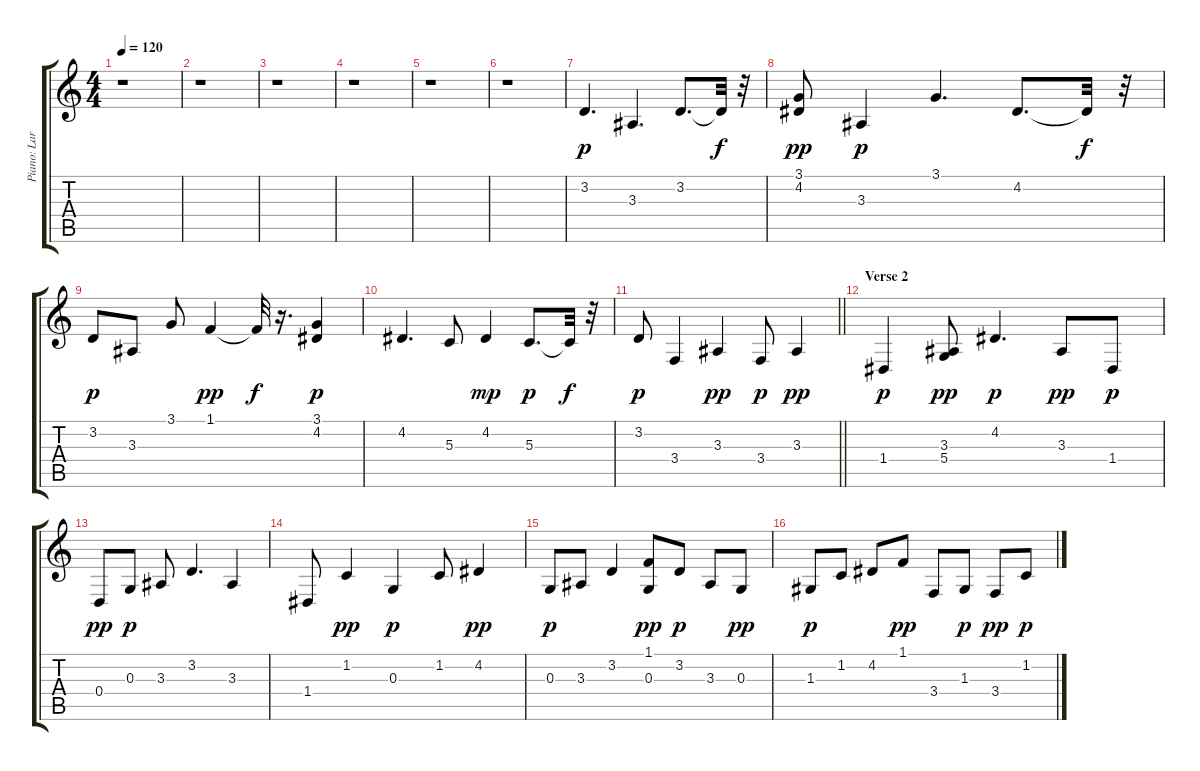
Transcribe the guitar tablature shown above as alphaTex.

\track ("Piano: Larry Knechtel[Left]" "Piano: Lar") {instrument acousticgrandpiano}
\staff {score tabs}
\tuning (E4 B3 G3 D3 A2 E2) {hide}
\ts (4 4)
\tempo 120
\clef g2
\ks c
r.1{dy p} |
r.1 |
r.1 |
r.1 |
r.1 |
r.1 |
3.2.4{d} 3.3.4{d} 3.2.8{d} 3.2{t}.32{dy f} r.32 |
(3.1 4.2).8{dy pp} 3.3.4{dy p} 3.1.4{d} 4.2.8{d} 4.2{t}.32{dy f} r.32 |
3.2.8{dy p} 3.3.8 3.1.8 1.1.4{dy pp} 1.1{t}.32{dy f} r.16{d} (3.1 4.2).4{dy p} |
4.2.4{d} 5.3.8 4.2.4{dy mp} 5.3.8{d dy p} 5.3{t}.32{dy f} r.32 |
\barLineRight lightlight
3.2.8{dy p} 3.4.4 3.3.4{dy pp} 3.4.8{dy p} 3.3.4{dy pp} |
\section ("" "Verse 2")
1.4.4{dy p} (3.3 5.4).8{dy pp} 4.2.4{d dy p} 3.3.8{dy pp} 1.4.8{dy p} |
0.4.8{dy pp} 0.3.8{dy p} 3.3.8 3.2.4{d} 3.3.4 |
1.4.8 1.2.4{dy pp} 0.3.4{dy p} 1.2.8 4.2.4{dy pp} |
0.3.8{dy p} 3.3.8 3.2.4 (1.1 0.3).8{dy pp} 3.2.8{dy p} 3.3.8 0.3.8{dy pp} |
1.3.8{dy p} 1.2.8 4.2.8 1.1.8{dy pp} 3.4.8 1.3.8{dy p} 3.4.8{dy pp} 1.2.8{dy p}
